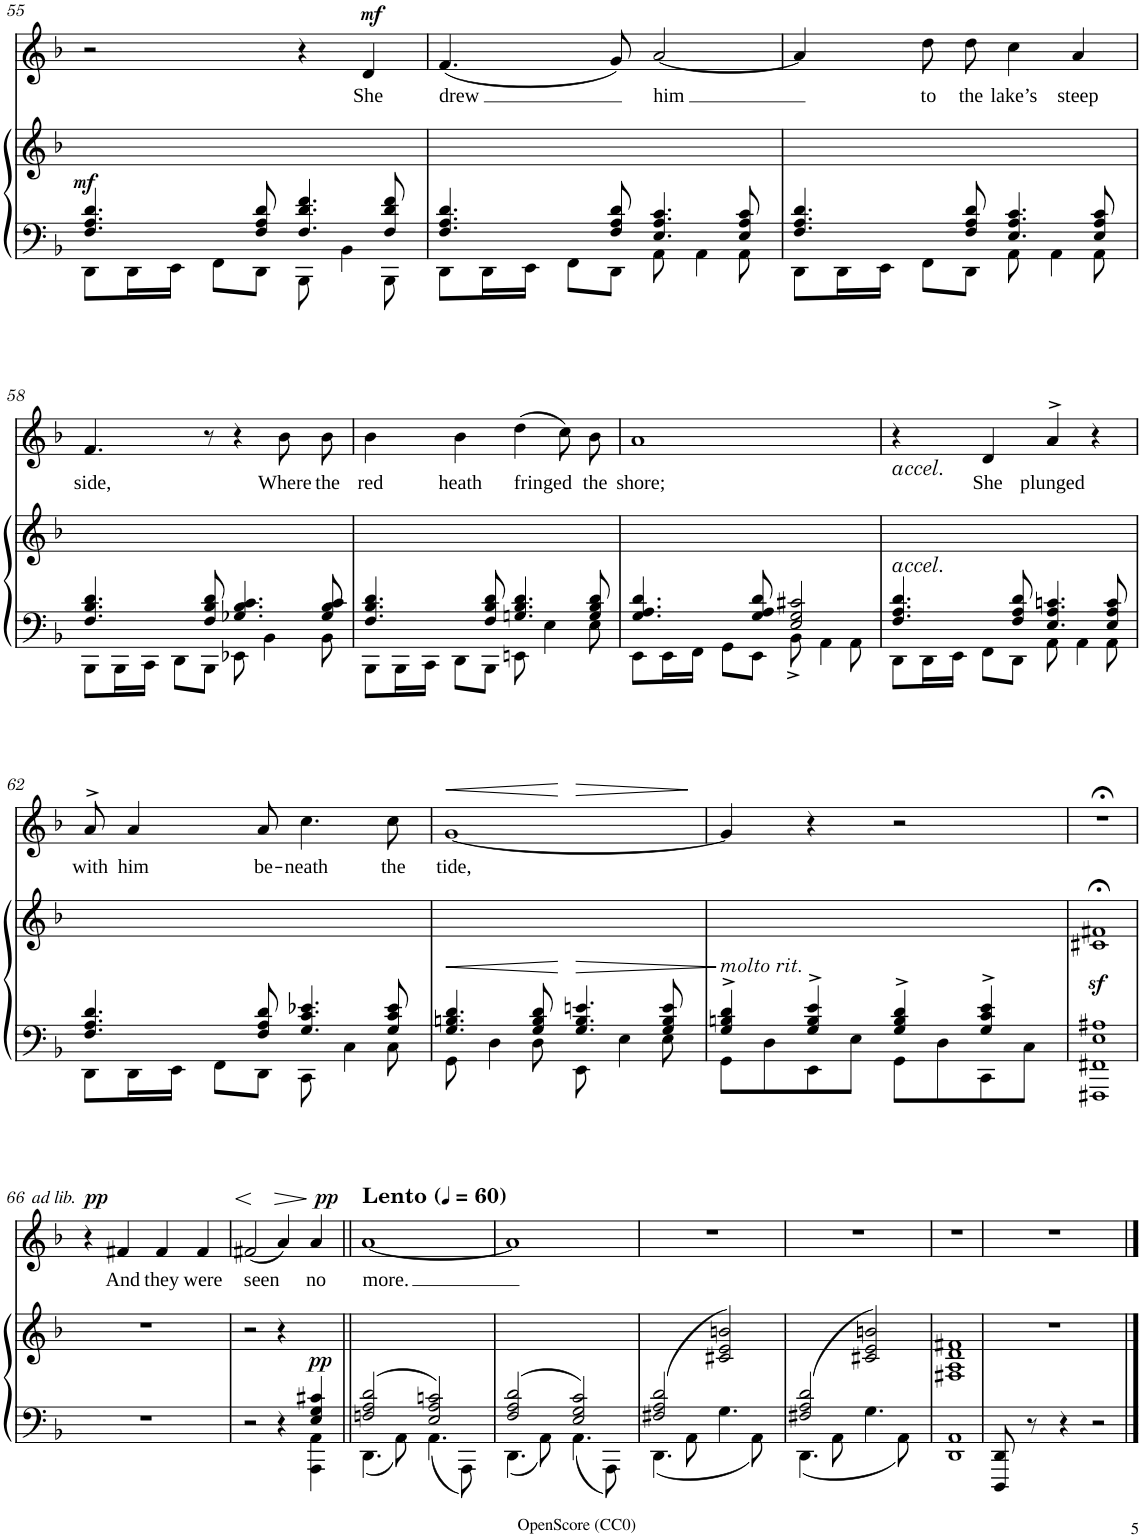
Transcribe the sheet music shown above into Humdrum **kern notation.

**kern	**kern	**dynam	**kern	**text	**dynam
*part2	*part2	*part2	*part1	*part1	*part1
*staff3	*staff2	*staff2/3	*staff1	*staff1	*staff1
*I"Piano	*	*	*I"Voice	*	*
*I'Pno	*	*	*	*	*
!!LO:PB:g=z
*clefF4	*clefG2	*	*clefG2	*	*
*k[b-]	*k[b-]	*	*k[b-]	*	*
*M4/4	*M4/4	*	*M4/4	*	*
=55	=55	=55	=55	=55	=55
*^	*	*	*	*	*
!	!	!	!LO:DY:b	!	!	!
4.F/ 4.A/ 4.d/	8DD\L	1ryy	mf	2r	.	.
.	16DD\L	.	.	.	.	.
.	16EE\JJ	.	.	.	.	.
.	8FF\L	.	.	.	.	.
8F/ 8A/ 8d/	8DD\J	.	.	.	.	.
4.F/ 4.d/ 4.f/	8BBB-\	.	.	4r	.	.
.	4BB-\	.	.	.	.	.
!	!	!	!	!	!LO:LY:b	!LO:DY:a
.	.	.	.	4d/	She	mf
8F/ 8d/ 8f/	8BBB-\	.	.	.	.	.
=56	=56	=56	=56	=56	=56	=56
!	!	!	!	!	!LO:LY:b	!
4.F/ 4.A/ 4.d/	8DD\L	1ryy	.	(4.f/	drew	.
.	16DD\L	.	.	.	.	.
.	16EE\JJ	.	.	.	.	.
.	8FF\L	.	.	.	.	.
8F/ 8A/ 8d/	8DD\J	.	.	8g/)	.	.
!	!	!	!	!	!LO:LY:b	!
4.E/ 4.A/ 4.c/	8AA\	.	.	[2a/	him	.
.	4AA\	.	.	.	.	.
8E/ 8A/ 8c/	8AA\	.	.	.	.	.
=57	=57	=57	=57	=57	=57	=57
4.F/ 4.A/ 4.d/	8DD\L	1ryy	.	4a/]	.	.
.	16DD\L	.	.	.	.	.
.	16EE\JJ	.	.	.	.	.
!	!	!	!	!	!LO:LY:b	!
.	8FF\L	.	.	8dd\L	to	.
!	!	!	!	!	!LO:LY:b	!
8F/ 8A/ 8d/	8DD\J	.	.	8dd\J	the	.
!	!	!	!	!	!LO:LY:b	!
4.E/ 4.A/ 4.c/	8AA\	.	.	4cc\	lake’s	.
.	4AA\	.	.	.	.	.
!	!	!	!	!	!LO:LY:b	!
.	.	.	.	4a/	steep	.
8E/ 8A/ 8c/	8AA\	.	.	.	.	.
!!LO:LB:g=z
=58	=58	=58	=58	=58	=58	=58
!	!	!	!	!	!LO:LY:b	!
4.F/ 4.B-/ 4.d/	8BBB-\L	1ryy	.	4.f/	side,	.
.	16BBB-\L	.	.	.	.	.
.	16CC\JJ	.	.	.	.	.
.	8DD\L	.	.	.	.	.
8F/ 8B-/ 8d/	8BBB-\J	.	.	8r	.	.
4.G-X/ 4.B-/ 4.c/	8EE-X\	.	.	4r	.	.
.	4BB-\	.	.	.	.	.
!	!	!	!	!	!LO:LY:b	!
.	.	.	.	8b-\L	Where	.
!	!	!	!	!	!LO:LY:b	!
8G-/ 8B-/ 8c/	8BB-\	.	.	8b-\J	the	.
=59	=59	=59	=59	=59	=59	=59
!	!	!	!	!	!LO:LY:b	!
4.F/ 4.B-/ 4.d/	8BBB-\L	1ryy	.	4b-\	red	.
.	16BBB-\L	.	.	.	.	.
.	16CC\JJ	.	.	.	.	.
!	!	!	!	!	!LO:LY:b	!
.	8DD\L	.	.	4b-\	heath	.
8F/ 8B-/ 8d/	8BBB-\J	.	.	.	.	.
!	!	!	!	!	!LO:LY:b	!
4.Gn/ 4.B-/ 4.d/	8EEn\	.	.	(4dd\	fringed	.
.	4E\	.	.	.	.	.
.	.	.	.	8cc\L)	.	.
!	!	!	!	!	!LO:LY:b	!
8G/ 8B-/ 8d/	8E\	.	.	8b-\J	the	.
=60	=60	=60	=60	=60	=60	=60
!	!	!	!	!	!LO:LY:b	!
4.G/ 4.A/ 4.d/	8EE\L	1ryy	.	1a	shore;	.
.	16EE\L	.	.	.	.	.
.	16FF\JJ	.	.	.	.	.
.	8GG\L	.	.	.	.	.
8G/ 8A/ 8d/	8EE\J	.	.	.	.	.
2E/ 2G/ 2c#X/	8BB-^<\	.	.	.	.	.
.	4AA\	.	.	.	.	.
.	8AA\	.	.	.	.	.
=61	=61	=61	=61	=61	=61	=61
!	!	!	!	!LO:TX:b:i:t=accel.	!	!
!	!	!LO:TX:b:i:t=accel.	!	!	!	!
4.F/ 4.A/ 4.d/	8DD\L	1ryy	.	4r	.	.
.	16DD\L	.	.	.	.	.
.	16EE\JJ	.	.	.	.	.
!	!	!	!	!	!LO:LY:b	!
.	8FF\L	.	.	4d/	She	.
8F/ 8A/ 8d/	8DD\J	.	.	.	.	.
!	!	!	!	!	!LO:LY:b	!
4.E/ 4.A/ 4.cn/	8AA\	.	.	4a^>/	plunged	.
.	4AA\	.	.	.	.	.
.	.	.	.	4r	.	.
8E/ 8A/ 8c/	8AA\	.	.	.	.	.
!!LO:LB:g=z
=62	=62	=62	=62	=62	=62	=62
!	!	!	!	!	!LO:LY:b	!
4.F/ 4.A/ 4.d/	8DD\L	1ryy	.	8a^>/	with	.
!	!	!	!	!	!LO:LY:b	!
.	16DD\L	.	.	4a/	him	.
.	16EE\JJ	.	.	.	.	.
.	8FF\L	.	.	.	.	.
!	!	!	!	!	!LO:LY:b	!
8F/ 8A/ 8d/	8DD\J	.	.	8a/	be-	.
!	!	!	!	!	!LO:LY:b	!
4.G/ 4.c/ 4.e-X/	8CC\	.	.	4.cc\	-neath	.
.	4C\	.	.	.	.	.
!	!	!	!	!	!LO:LY:b	!
8G/ 8c/ 8e-/	8C\	.	.	8cc\	the	.
=63	=63	=63	=63	=63	=63	=63
!	!	!	!	!	!LO:LY:b	!LO:HP:b
*	*	*	*	*^	*	*
4.G/ 4.Bn/ 4.d/	8GG\	1ryy	.	[1g	4ryy	tide,	<
.	4D\	.	.	.	.	.	.
.	.	.	.	.	4ryy	.	.
8G/ 8B/ 8d/	8D\	.	.	.	.	.	.
4.G/ 4.B/ 4.en/	8EE\	.	.	.	4ryy	.	[
.	4E\	.	.	.	.	.	.
.	.	.	.	.	4ryy	.	.
8G/ 8B/ 8e/	8E\	.	.	.	.	.	.
*	*	*	*	*v	*v	*	*
=64	=64	=64	=64	=64	=64	=64
!	!	!LO:TX:b:i:t=molto rit.	!	!	!	!
4G/^> 4Bn/^> 4d/^>	8GG\L	1ryy	.	4g/]	.	.
.	8D\	.	.	.	.	.
4G/^> 4B/^> 4e/^>	8EE\	.	.	4r	.	.
.	8E\J	.	.	.	.	.
4G/^> 4B/^> 4d/^>	8GG\L	.	.	2r	.	.
.	8D\	.	.	.	.	.
4G/^> 4c/^> 4e/^>	8CC\	.	.	.	.	.
.	8C\J	.	.	.	.	.
*v	*v	*	*	*	*	*
=65	=65	=65	=65	=65	=65
1FFF#X 1FF#X 1E 1A#X	1c#Xz<;< 1f#Xz<;<	.	1r;<	.	.
!!LO:LB:g=z
=66	=66	=66	=66	=66	=66
1r	1r	.	4r	.	.
!	!	!	!	!LO:LY:b	!LO:DY:a
!	!	!	!	!	!LO:DY:n=1:a
.	.	.	4f#X/	And	other-dynamics pp
!	!	!	!	!LO:LY:b	!
.	.	.	4f#/	they	.
!	!	!	!	!LO:LY:b	!
.	.	.	4f#/	were	.
=67	=67	=67	=67	=67	=67
*^	*	*	*	*	*
!	!	!	!	!	!LO:LY:b	!LO:HP:b
*	*	*	*	*^	*	*
2.ryy	2r	2r	.	(2f#X/	4ryy	seen	<
.	.	.	.	.	4ryy	.	.
.	4r	4r	.	4a/)	2ryy	.	[
!	!	!	!LO:DY:a=2	!	!	!LO:LY:b	!LO:DY:a
4E/ 4G/ 4c#X/	4AAA\ 4AA\	4ryy	pp	4a/	.	no	pp
*	*	*	*	*v	*v	*	*
=68||	=68||	=68||	=68||	=68||	=68||	=68||
*	*	*	*	*MM60	*	*
!	!	!	!	!LO:TX:a:B:t=Lento	!	!
!	!	!	!	!	!LO:LY:b	!
2Fn/ 2A/ 2d/	4.DD\	1ryy	.	[1a	more.	.
.	8AA\	.	.	.	.	.
2E/ 2A/ 2cn/	4.AA\	.	.	.	.	.
.	8AAA\	.	.	.	.	.
=69	=69	=69	=69	=69	=69	=69
2F/ 2A/ 2d/	4.DD\	1ryy	.	1a]	.	.
.	8AA\	.	.	.	.	.
2E/ 2G/ 2c/	4.AA\	.	.	.	.	.
.	8AAA\	.	.	.	.	.
=70	=70	=70	=70	=70	=70	=70
(>2F#X/ 2A/ 2d/	4.DD\	2ryy	.	1r	.	.
.	8AA\	.	.	.	.	.
2ryy	4.G\	2c#X/ 2e/ 2bn/)	.	.	.	.
.	8AA\	.	.	.	.	.
=71	=71	=71	=71	=71	=71	=71
(>2F#X/ 2A/ 2d/	4.DD\	2ryy	.	1r	.	.
.	8AA\	.	.	.	.	.
2ryy	4.G\	2c#X/ 2e/ 2bn/)	.	.	.	.
.	8AA\	.	.	.	.	.
*v	*v	*	*	*	*	*
=72	=72	=72	=72	=72	=72
1DD 1AA	1F#X 1A 1d 1f#X	.	1r	.	.
=73	=73	=73	=73	=73	=73
8DDD/ 8DD/	1r	.	1r	.	.
8r	.	.	.	.	.
4r	.	.	.	.	.
2r	.	.	.	.	.
==	==	==	==	==	==
*-	*-	*-	*-	*-	*-
